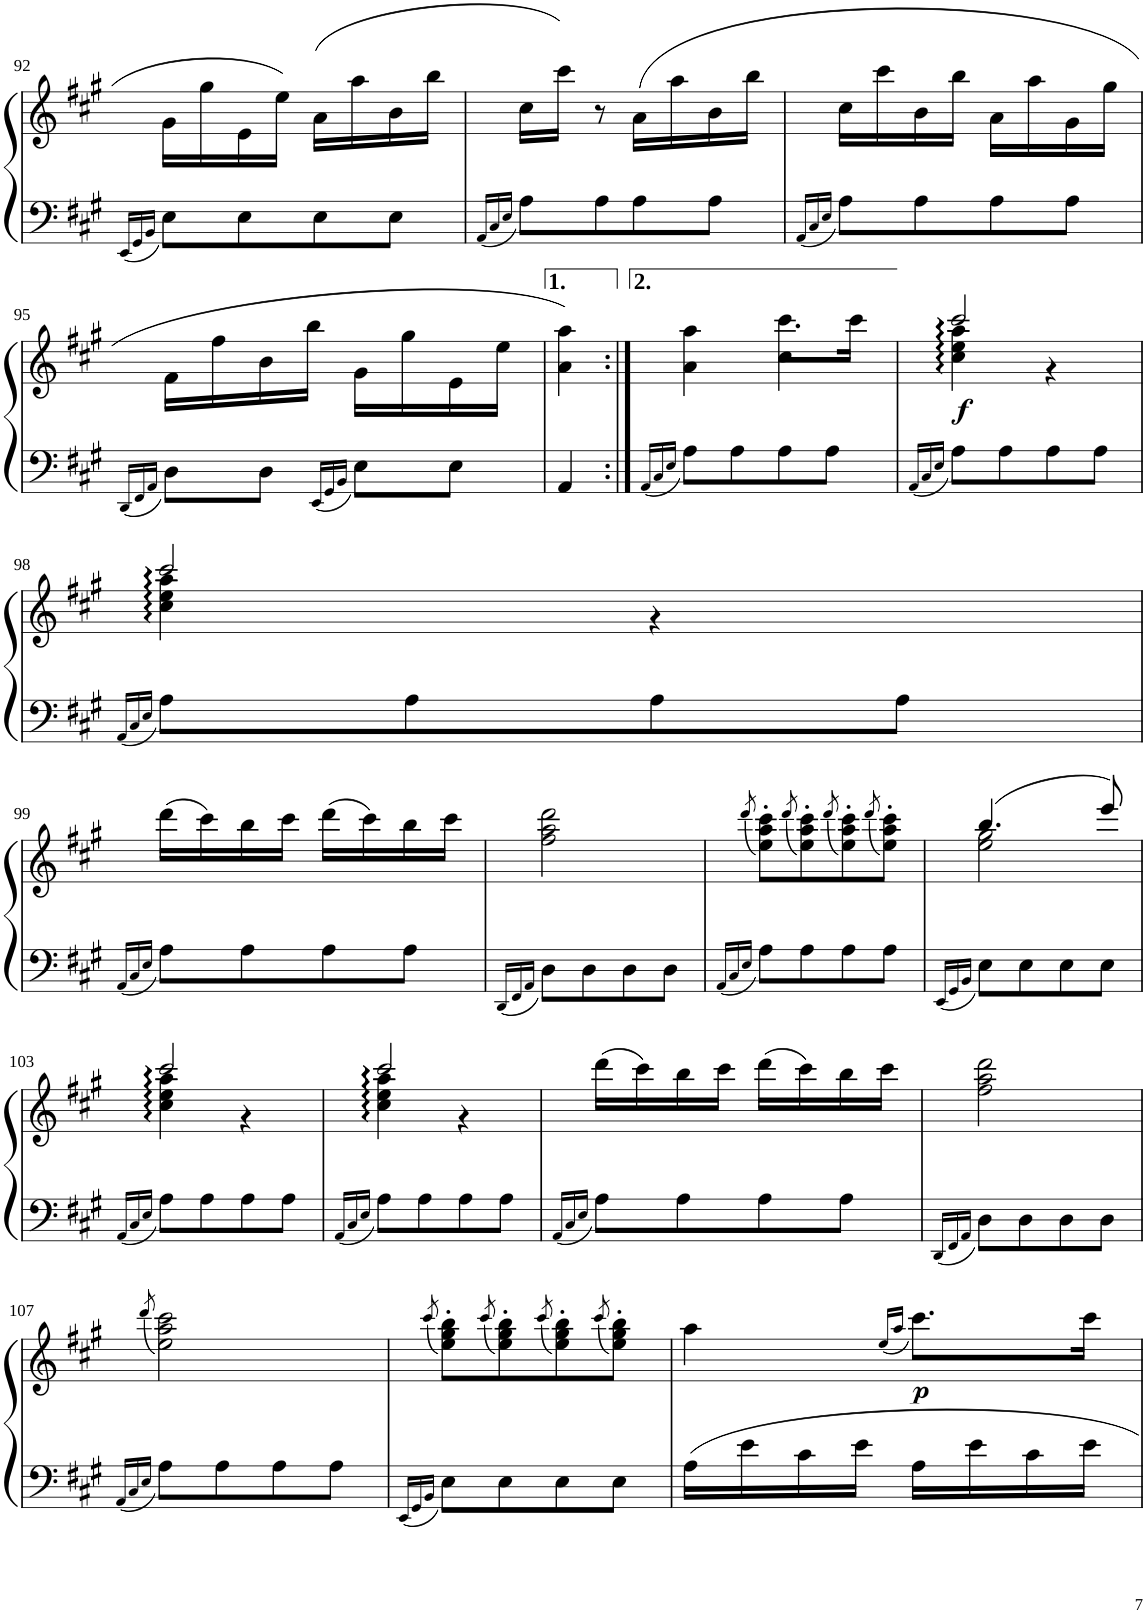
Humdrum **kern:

**kern	**kern	**dynam
*part1	*part1	*part1
*staff2	*staff1	*staff1/2
*I"Piano	*	*
*I'Pno	*	*
!!LO:PB:g=z
*clefF4	*clefG2	*
*k[f#c#g#]	*k[f#c#g#]	*
*M2/4	*M2/4	*
=92	=92	=92
16qEE/LL	.	.
16qGG#/	.	.
16qBB/JJ	.	.
8E\L	16g#\LL	.
.	16gg#\	.
8E\	16e\	.
.	16ee\JJ	.
8E\	(16a\LL	.
.	16aa\	.
8E\J	16b\	.
.	16bb\JJ	.
=93	=93	=93
16qAA/LL	.	.
16qC#/	.	.
16qE/JJ	.	.
8A\L	16cc#\LL	.
.	16ccc#\JJ)	.
8A\	8r	.
8A\	(16a\LL	.
.	16aa\	.
8A\J	16b\	.
.	16bb\JJ	.
=94	=94	=94
16qAA/LL	.	.
16qC#/	.	.
16qE/JJ	.	.
8A\L	16cc#\LL	.
.	16ccc#\	.
8A\	16b\	.
.	16bb\JJ	.
8A\	16a\LL	.
.	16aa\	.
8A\J	16g#\	.
.	16gg#\JJ	.
!!LO:LB:g=z
=95	=95	=95
16qDD/LL	.	.
16qFF#/	.	.
16qAA/JJ	.	.
8D\L	16f#\LL	.
.	16ff#\	.
8D\J	16b\	.
.	16bb\JJ	.
16qEE/LL	.	.
16qGG#/	.	.
16qBB/JJ	.	.
8E\L	16g#\LL	.
.	16gg#\	.
8E\J	16e\	.
.	16ee\JJ	.
=96	=96	=96
4AA/	4a\ 4aa\)	.
=96:|!	=96:|!	=96:|!
16qAA/LL	.	.
16qC#/	.	.
16qE/JJ	.	.
*	*^	*
8A\L	4a\ 4aa\	4ryy	.
8A\	.	.	.
8A\	4cc#\	8.ccc#\L	.
8A\J	.	.	.
.	.	16ccc#\Jk	.
*	*v	*v	*
=97	=97	=97
16qAA/LL	.	.
16qC#/	.	.
16qE/JJ	.	.
*	*^	*
*	*	*^	*
!	!	!	!	!LO:DY:b
8A\L	2ccc#/	4cc#\ 4ee\ 4aa\	4cc# 4ee 4aa [4ccc#	f
8A\	.	.	.	.
8A\	.	4r	4ccc#]	.
8A\J	.	.	.	.
!!LO:LB:g=z	!!	!!
=98	=98	=98	=98	=98
16qAA/LL	.	.	.	.
16qC#/	.	.	.	.
16qE/JJ	.	.	.	.
8A\L	2ccc#/	4cc#\ 4ee\ 4aa\	4cc# 4ee 4aa [4ccc#	.
8A\	.	.	.	.
8A\	.	4r	4ccc#]	.
8A\J	.	.	.	.
*	*v	*v	*v	*
!!LO:LB:g=z
=99	=99	=99
16qAA/LL	.	.
16qC#/	.	.
16qE/JJ	.	.
8A\L	(16ddd\LL	.
.	16ccc#\)	.
8A\	16bb\	.
.	16ccc#\JJ	.
8A\	(16ddd\LL	.
.	16ccc#\)	.
8A\J	16bb\	.
.	16ccc#\JJ	.
=100	=100	=100
16qDD/LL	.	.
16qFF#/	.	.
16qAA/JJ	.	.
8D\L	2ff#\ 2aa\ 2ddd\	.
8D\	.	.
8D\	.	.
8D\J	.	.
=101	=101	=101
16qAA/LL	.	.
16qC#/	.	.
16qE/JJ	(8qddd/	.
8A\L	8ee\' 8aa\' 8ccc#\'L)	.
.	(8qddd/	.
8A\	8ee\' 8aa\' 8ccc#\')	.
.	(8qddd/	.
8A\	8ee\' 8aa\' 8ccc#\')	.
.	(8qddd/	.
8A\J	8ee\' 8aa\' 8ccc#\'J)	.
=102	=102	=102
16qEE/LL	.	.
16qGG#/	.	.
16qBB/JJ	.	.
*	*^	*
8E\L	(4.bb/	2ee\ 2gg#\	.
8E\	.	.	.
8E\	.	.	.
8E\J	8eee/)	.	.
*	*v	*v	*
!!LO:LB:g=z
=103	=103	=103
16qAA/LL	.	.
16qC#/	.	.
16qE/JJ	.	.
*	*^	*
*	*	*^	*
8A\L	2ccc#/	4cc#\ 4ee\ 4aa\	4cc# 4ee 4aa [4ccc#	.
8A\	.	.	.	.
8A\	.	4r	4ccc#]	.
8A\J	.	.	.	.
=104	=104	=104	=104	=104
16qAA/LL	.	.	.	.
16qC#/	.	.	.	.
16qE/JJ	.	.	.	.
8A\L	2ccc#/	4cc#\ 4ee\ 4aa\	4cc# 4ee 4aa [4ccc#	.
8A\	.	.	.	.
8A\	.	4r	4ccc#]	.
8A\J	.	.	.	.
*	*v	*v	*v	*
=105	=105	=105
16qAA/LL	.	.
16qC#/	.	.
16qE/JJ	.	.
8A\L	(16ddd\LL	.
.	16ccc#\)	.
8A\	16bb\	.
.	16ccc#\JJ	.
8A\	(16ddd\LL	.
.	16ccc#\)	.
8A\J	16bb\	.
.	16ccc#\JJ	.
=106	=106	=106
16qDD/LL	.	.
16qFF#/	.	.
16qAA/JJ	.	.
8D\L	2ff#\ 2aa\ 2ddd\	.
8D\	.	.
8D\	.	.
8D\J	.	.
!!LO:LB:g=z
=107	=107	=107
16qAA/LL	.	.
16qC#/	.	.
16qE/JJ	(8qddd/	.
8A\L	2ee\ 2aa\ 2ccc#\)	.
8A\	.	.
8A\	.	.
8A\J	.	.
=108	=108	=108
16qEE/LL	.	.
16qGG#/	.	.
16qBB/JJ	(8qccc#/	.
8E\L	8ee\' 8gg#\' 8bb\'L)	.
.	(8qccc#/	.
8E\	8ee\' 8gg#\' 8bb\')	.
.	(8qccc#/	.
8E\	8ee\' 8gg#\' 8bb\')	.
.	(8qccc#/	.
8E\J	8ee\' 8gg#\' 8bb\'J)	.
=109	=109	=109
16A\LL	4aa\	.
16e\	.	.
16c#\	.	.
16e\JJ	.	.
.	(16qee/LL	.
.	16qaa/JJ	.
!	!	!LO:DY:b
16A\LL	8.ccc#\L)	p
16e\	.	.
16c#\	.	.
16e\JJ	16ccc#\Jk	.
=	=	=
*-	*-	*-
